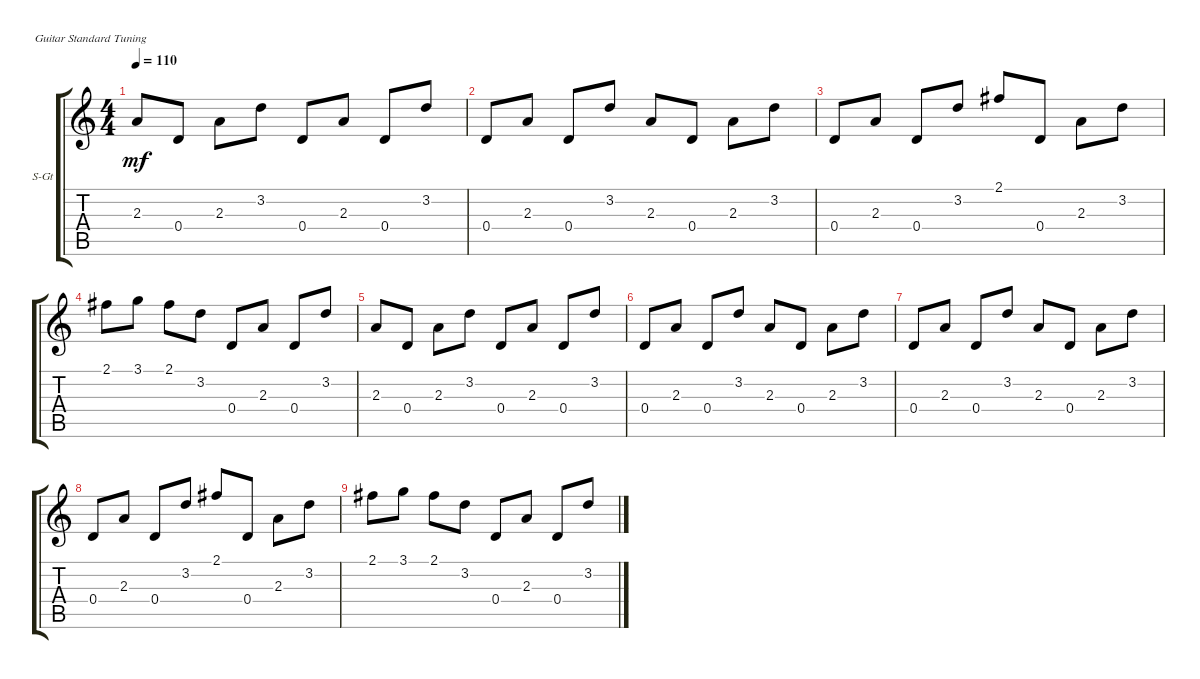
\defaultSystemsLayout 4
\bracketExtendMode groupsimilarinstruments
\firstSystemTrackNameOrientation horizontal
\otherSystemsTrackNameOrientation horizontal
\track ("Steel Guitar" "S-Gt") {instrument acousticguitarsteel}
\staff {score tabs}
\tuning (E4 B3 G3 D3 A2 E2)
\ts (4 4)
\tempo 110
\clef g2
\ks c
2.3.8{dy mf} 0.4.8 2.3.8 3.2.8 0.4.8 2.3.8 0.4.8 3.2.8 |
0.4.8 2.3.8 0.4.8 3.2.8 2.3.8 0.4.8 2.3.8 3.2.8 |
0.4.8 2.3.8 0.4.8 3.2.8 2.1.8 0.4.8 2.3.8 3.2.8 |
2.1.8 3.1.8 2.1.8 3.2.8 0.4.8 2.3.8 0.4.8 3.2.8 |
2.3.8 0.4.8 2.3.8 3.2.8 0.4.8 2.3.8 0.4.8 3.2.8 |
0.4.8 2.3.8 0.4.8 3.2.8 2.3.8 0.4.8 2.3.8 3.2.8 |
0.4.8 2.3.8 0.4.8 3.2.8 2.3.8 0.4.8 2.3.8 3.2.8 |
0.4.8 2.3.8 0.4.8 3.2.8 2.1.8 0.4.8 2.3.8 3.2.8 |
2.1.8 3.1.8 2.1.8 3.2.8 0.4.8 2.3.8 0.4.8 3.2.8
